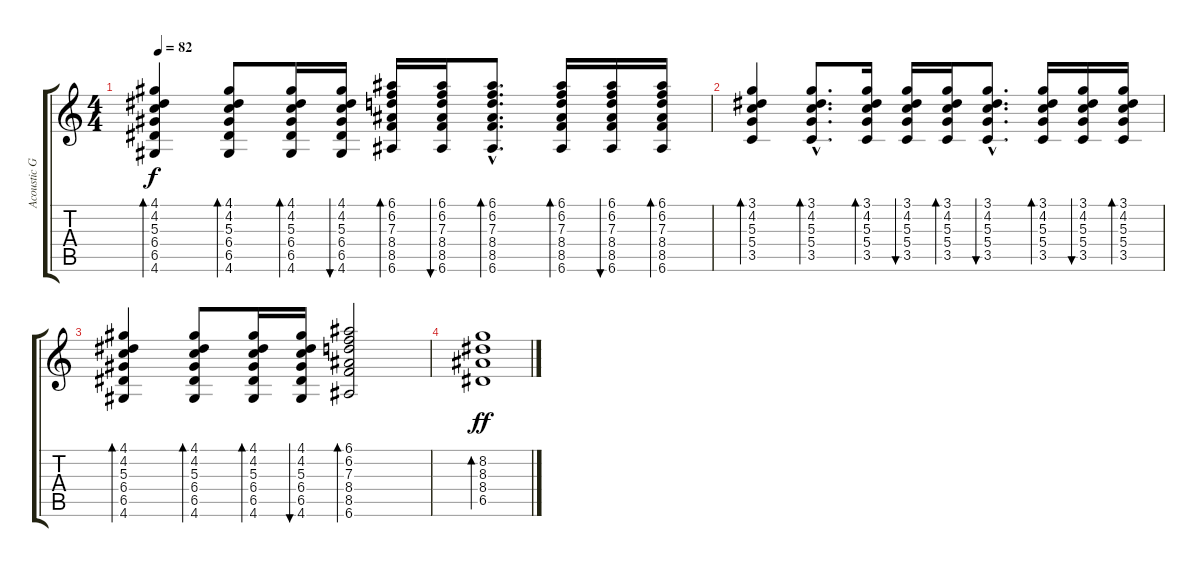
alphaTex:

\track ("Acoustic Guitar (Rhythm)" "Acoustic G") {instrument acousticguitarsteel}
\staff {score tabs}
\tuning (E4 B3 G3 D3 A2 E2) {hide}
\ts (4 4)
\tempo 82
\clef g2
\ks c
(4.1 4.2 5.3 6.4 6.5 4.6).4{bd 30 dy f} (4.1 4.2 5.3 6.4 6.5 4.6).8{bd 30} (4.1 4.2 5.3 6.4 6.5 4.6).16{bd 30} (4.1 4.2 5.3 6.4 6.5 4.6).16{bu 30} (6.1 6.2 7.3 8.4 8.5 6.6).16{bd 30} (6.1 6.2 7.3 8.4 8.5 6.6).16{bu 30} (6.1{hac} 6.2{hac} 7.3{hac} 8.4{hac} 8.5{hac} 6.6{hac}).8{d bd 30} (6.1 6.2 7.3 8.4 8.5 6.6).16{bd 30} (6.1 6.2 7.3 8.4 8.5 6.6).16{bu 30} (6.1 6.2 7.3 8.4 8.5 6.6).16{bd 30} |
(3.1 4.2 5.3 5.4 3.5).4{bd 30} (3.1{hac} 4.2{hac} 5.3{hac} 5.4{hac} 3.5{hac}).8{d bd 30} (3.1 4.2 5.3 5.4 3.5).16{bd 30} (3.1 4.2 5.3 5.4 3.5).16{bu 30} (3.1 4.2 5.3 5.4 3.5).16{bd 30} (3.1{hac} 4.2{hac} 5.3{hac} 5.4{hac} 3.5{hac}).8{d bu 30} (3.1 4.2 5.3 5.4 3.5).16{bd 30} (3.1 4.2 5.3 5.4 3.5).16{bu 30} (3.1 4.2 5.3 5.4 3.5).16{bd 30} |
(4.1 4.2 5.3 6.4 6.5 4.6).4{bd 30} (4.1 4.2 5.3 6.4 6.5 4.6).8{bd 30} (4.1 4.2 5.3 6.4 6.5 4.6).16{bd 30} (4.1 4.2 5.3 6.4 6.5 4.6).16{bu 30} (6.1 6.2 7.3 8.4 8.5 6.6).2{bd 30} |
(8.2 8.3 8.4 6.5).1{bd 120 dy ff}
